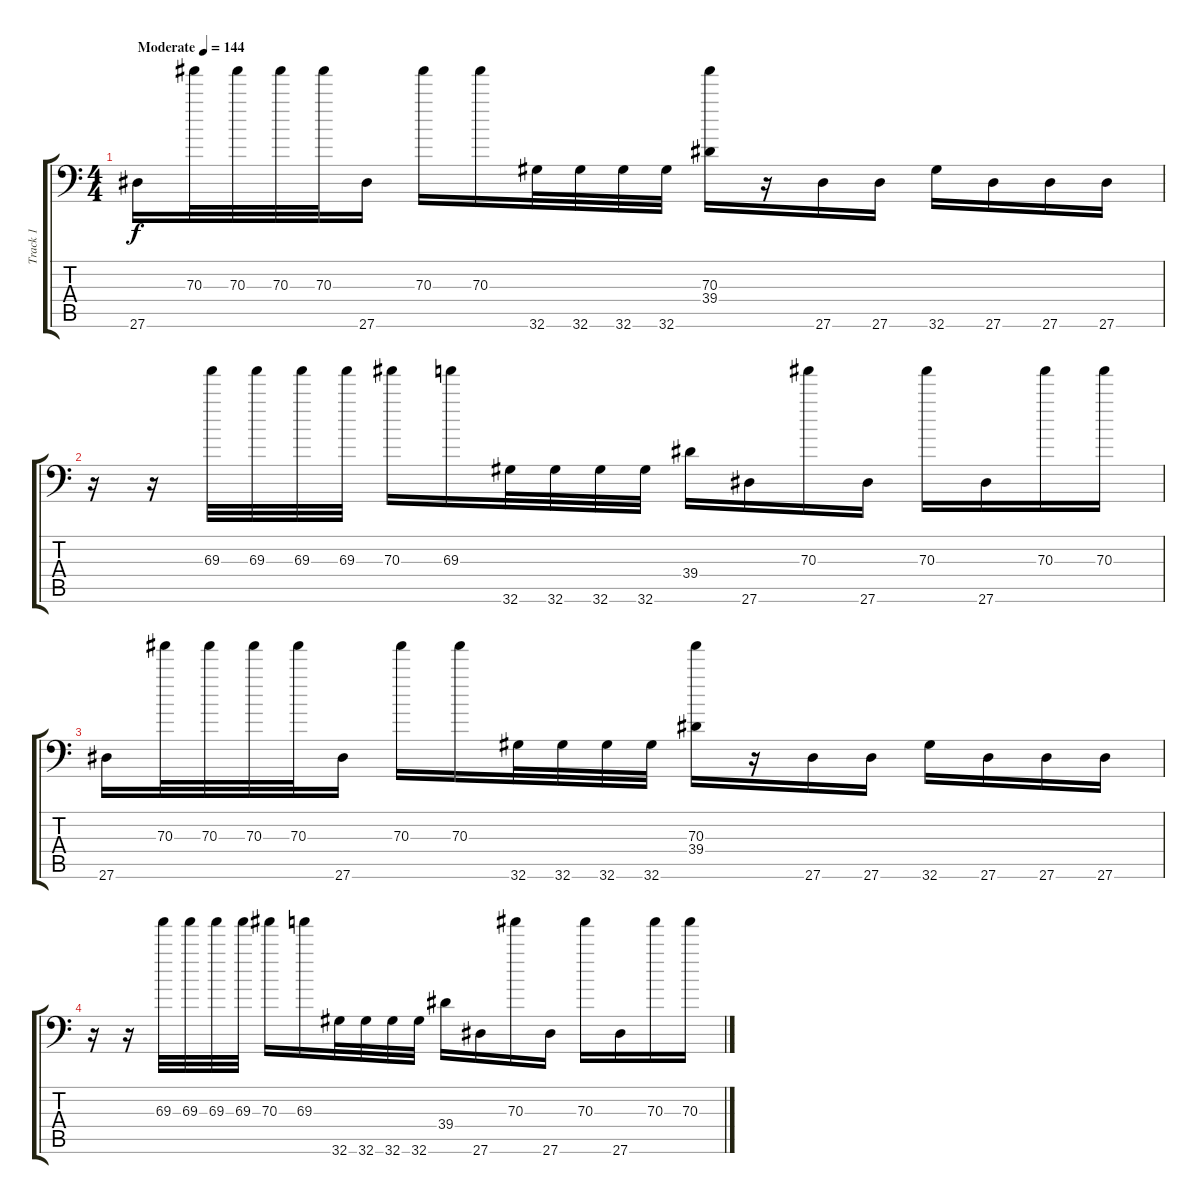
\track ("Track 1" "Track 1") {instrument acousticgrandpiano}
\staff {score tabs}
\tuning (C-1 C-1 C-1 C-1 C-1 C-1) {hide}
\ts (4 4)
\tempo (144 "Moderate")
\clef f4
\ks c
27.6.16{dy f instrument acousticgrandpiano} 70.3.32 70.3.32 70.3.32 70.3.32 27.6.16 70.3.16 70.3.16 32.6.32 32.6.32 32.6.32 32.6.32 (70.3 39.4).16 r.16 27.6.16 27.6.16 32.6.16 27.6.16 27.6.16 27.6.16 |
r.16 r.16 69.3.32 69.3.32 69.3.32 69.3.32 70.3.16 69.3.16 32.6.32 32.6.32 32.6.32 32.6.32 39.4.16 27.6.16 70.3.16 27.6.16 70.3.16 27.6.16 70.3.16 70.3.16 |
27.6.16 70.3.32 70.3.32 70.3.32 70.3.32 27.6.16 70.3.16 70.3.16 32.6.32 32.6.32 32.6.32 32.6.32 (70.3 39.4).16 r.16 27.6.16 27.6.16 32.6.16 27.6.16 27.6.16 27.6.16 |
r.16 r.16 69.3.32 69.3.32 69.3.32 69.3.32 70.3.16 69.3.16 32.6.32 32.6.32 32.6.32 32.6.32 39.4.16 27.6.16 70.3.16 27.6.16 70.3.16 27.6.16 70.3.16 70.3.16
